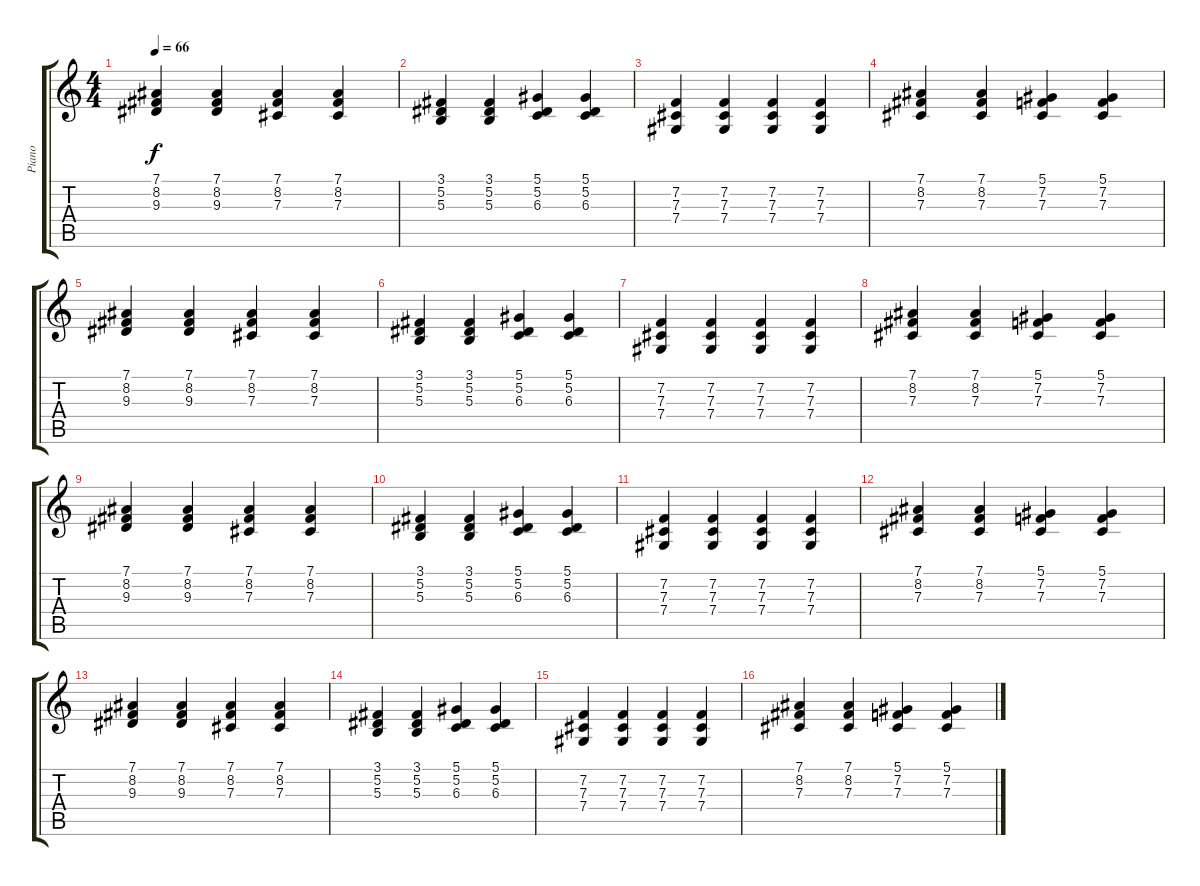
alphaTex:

\track ("Piano" "Piano") {instrument acousticgrandpiano}
\staff {score tabs}
\tuning (Eb4 Bb3 Gb3 Db3 Ab2 Eb2) {hide}
\ts (4 4)
\tempo 66
\clef g2
\ks c
(7.1 8.2 9.3).4{dy f} (7.1 8.2 9.3).4 (7.1 8.2 7.3).4 (7.1 8.2 7.3).4 |
(3.1 5.2 5.3).4 (3.1 5.2 5.3).4 (5.1 5.2 6.3).4 (5.1 5.2 6.3).4 |
(7.2 7.3 7.4).4 (7.2 7.3 7.4).4 (7.2 7.3 7.4).4 (7.2 7.3 7.4).4 |
(7.1 8.2 7.3).4 (7.1 8.2 7.3).4 (5.1 7.2 7.3).4 (5.1 7.2 7.3).4 |
(7.1 8.2 9.3).4 (7.1 8.2 9.3).4{volume 13} (7.1 8.2 7.3).4{volume 12} (7.1 8.2 7.3).4{volume 12} |
(3.1 5.2 5.3).4 (3.1 5.2 5.3).4{volume 12} (5.1 5.2 6.3).4{volume 12} (5.1 5.2 6.3).4{volume 12} |
(7.2 7.3 7.4).4{volume 12} (7.2 7.3 7.4).4{volume 11} (7.2 7.3 7.4).4{volume 11} (7.2 7.3 7.4).4{volume 11} |
(7.1 8.2 7.3).4 (7.1 8.2 7.3).4{volume 10} (5.1 7.2 7.3).4{volume 10} (5.1 7.2 7.3).4 |
(7.1 8.2 9.3).4{volume 10} (7.1 8.2 9.3).4 (7.1 8.2 7.3).4{volume 10} (7.1 8.2 7.3).4{volume 9} |
(3.1 5.2 5.3).4{volume 9} (3.1 5.2 5.3).4{volume 9} (5.1 5.2 6.3).4{volume 8} (5.1 5.2 6.3).4{volume 8} |
(7.2 7.3 7.4).4{volume 7} (7.2 7.3 7.4).4{volume 7} (7.2 7.3 7.4).4{volume 7} (7.2 7.3 7.4).4{volume 6} |
(7.1 8.2 7.3).4{volume 6} (7.1 8.2 7.3).4{volume 6} (5.1 7.2 7.3).4{volume 5} (5.1 7.2 7.3).4{volume 5} |
(7.1 8.2 9.3).4{volume 4} (7.1 8.2 9.3).4{volume 4} (7.1 8.2 7.3).4 (7.1 8.2 7.3).4{volume 4} |
(3.1 5.2 5.3).4{volume 4} (3.1 5.2 5.3).4{volume 4} (5.1 5.2 6.3).4 (5.1 5.2 6.3).4{volume 3} |
(7.2 7.3 7.4).4{volume 3} (7.2 7.3 7.4).4{volume 3} (7.2 7.3 7.4).4 (7.2 7.3 7.4).4 |
(7.1 8.2 7.3).4 (7.1 8.2 7.3).4{volume 2} (5.1 7.2 7.3).4 (5.1 7.2 7.3).4{volume 2}
